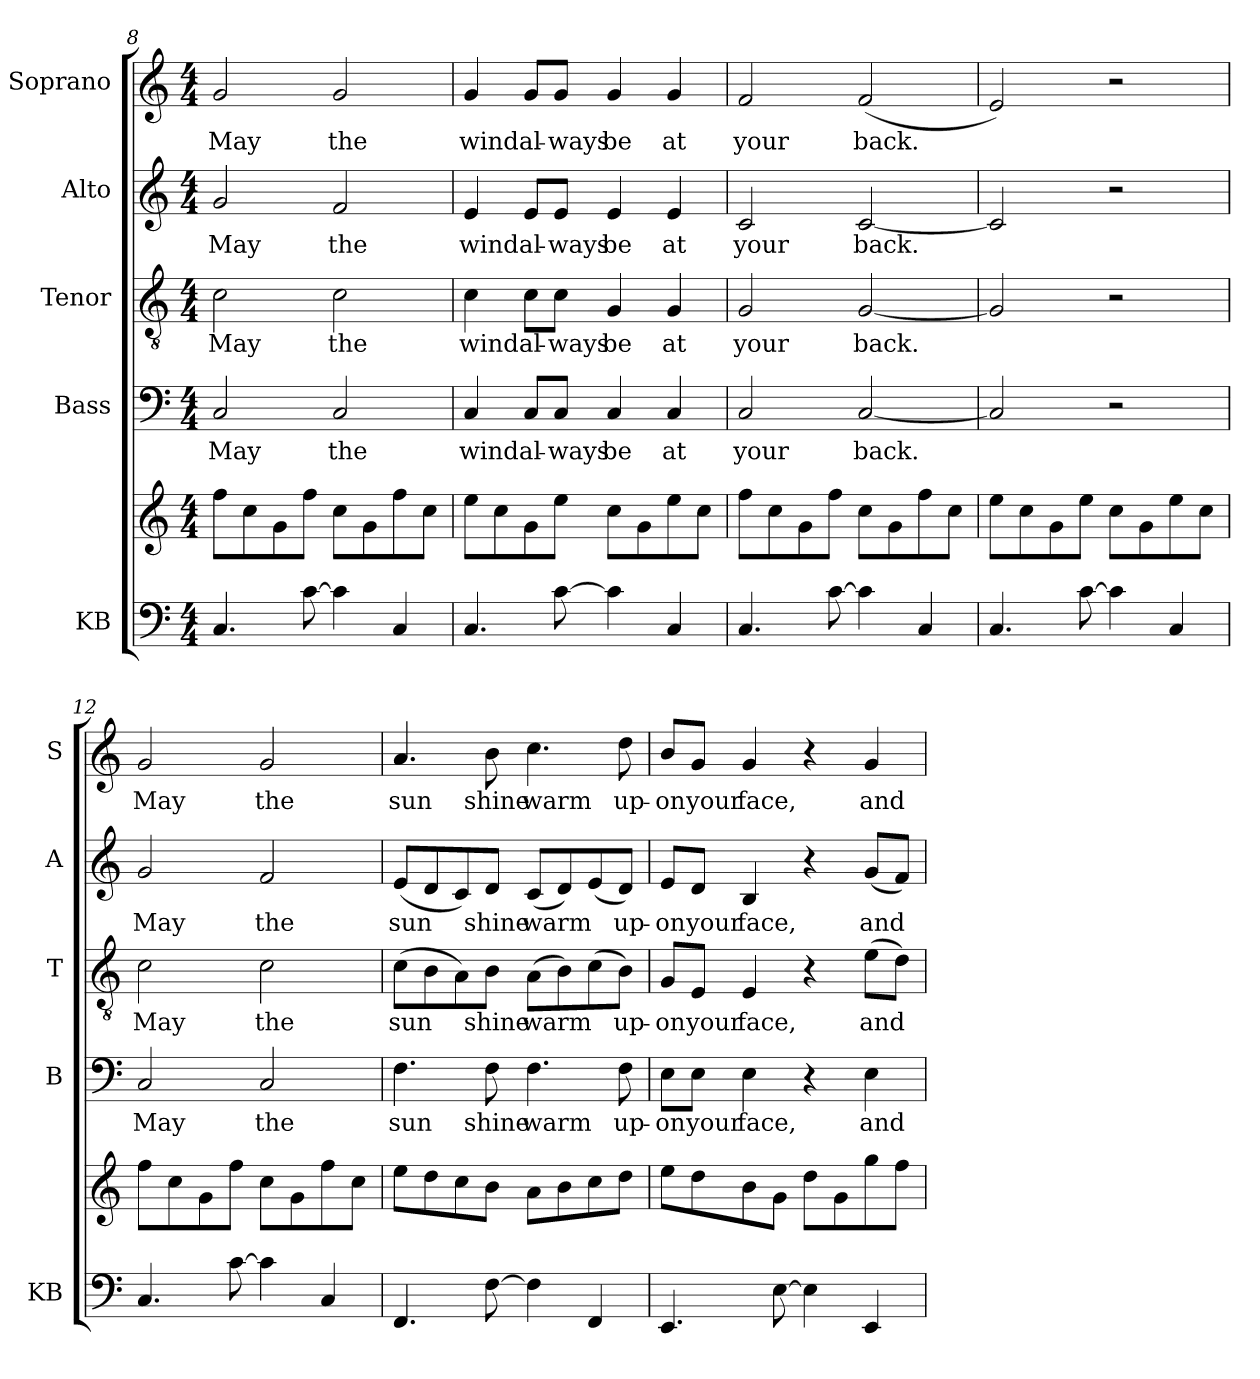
**kern	**kern	**kern	**text	**kern	**text	**kern	**text	**kern	**text
*part5	*part5	*part4	*part4	*part3	*part3	*part2	*part2	*part1	*part1
*staff6	*staff5	*staff4	*staff4	*staff3	*staff3	*staff2	*staff2	*staff1	*staff1
*I"KB	*	*I"Bass	*	*I"Tenor	*	*I"Alto	*	*I"Soprano	*
*I'KB	*	*I'B	*	*I'T	*	*I'A	*	*I'S	*
*clefF4	*clefG2	*clefF4	*	*clefGv2	*	*clefG2	*	*clefG2	*
*k[]	*k[]	*k[]	*	*k[]	*	*k[]	*	*k[]	*
*C:	*C:	*C:	*	*C:	*	*C:	*	*C:	*
*M4/4	*M4/4	*M4/4	*	*M4/4	*	*M4/4	*	*M4/4	*
=8	=8	=8	=8	=8	=8	=8	=8	=8	=8
!	!	!	!LO:LY:b	!	!LO:LY:b	!	!LO:LY:b	!	!LO:LY:b
4.C/	8ff\L	2C/	May	2c\	May	2g/	May	2g/	May
.	8cc\	.	.	.	.	.	.	.	.
.	8g\	.	.	.	.	.	.	.	.
[8c\	8ff\J	.	.	.	.	.	.	.	.
!	!	!	!LO:LY:b	!	!LO:LY:b	!	!LO:LY:b	!	!LO:LY:b
4c\]	8cc\L	2C/	the	2c\	the	2f/	the	2g/	the
.	8g\	.	.	.	.	.	.	.	.
4C/	8ff\	.	.	.	.	.	.	.	.
.	8cc\J	.	.	.	.	.	.	.	.
=9	=9	=9	=9	=9	=9	=9	=9	=9	=9
!	!	!	!LO:LY:b	!	!LO:LY:b	!	!LO:LY:b	!	!LO:LY:b
4.C/	8ee\L	4C/	wind	4c\	wind	4e/	wind	4g/	wind
.	8cc\	.	.	.	.	.	.	.	.
!	!	!	!LO:LY:b	!	!LO:LY:b	!	!LO:LY:b	!	!LO:LY:b
.	8g\	8C/L	al-	8c\L	al-	8e/L	al-	8g/L	al-
!	!	!	!LO:LY:b	!	!LO:LY:b	!	!LO:LY:b	!	!LO:LY:b
[8c\	8ee\J	8C/J	-ways	8c\J	-ways	8e/J	-ways	8g/J	-ways
!	!	!	!LO:LY:b	!	!LO:LY:b	!	!LO:LY:b	!	!LO:LY:b
4c\]	8cc\L	4C/	be	4G/	be	4e/	be	4g/	be
.	8g\	.	.	.	.	.	.	.	.
!	!	!	!LO:LY:b	!	!LO:LY:b	!	!LO:LY:b	!	!LO:LY:b
4C/	8ee\	4C/	at	4G/	at	4e/	at	4g/	at
.	8cc\J	.	.	.	.	.	.	.	.
=10	=10	=10	=10	=10	=10	=10	=10	=10	=10
!	!	!	!LO:LY:b	!	!LO:LY:b	!	!LO:LY:b	!	!LO:LY:b
4.C/	8ff\L	2C/	your	2G/	your	2c/	your	2f/	your
.	8cc\	.	.	.	.	.	.	.	.
.	8g\	.	.	.	.	.	.	.	.
[8c\	8ff\J	.	.	.	.	.	.	.	.
!	!	!	!LO:LY:b	!	!LO:LY:b	!	!LO:LY:b	!	!LO:LY:b
4c\]	8cc\L	[2C/	back.	[2G/	back.	[2c/	back.	(>2f/	back.
.	8g\	.	.	.	.	.	.	.	.
4C/	8ff\	.	.	.	.	.	.	.	.
.	8cc\J	.	.	.	.	.	.	.	.
=11	=11	=11	=11	=11	=11	=11	=11	=11	=11
4.C/	8ee\L	2C/]	.	2G/]	.	2c/]	.	2e/)	.
.	8cc\	.	.	.	.	.	.	.	.
.	8g\	.	.	.	.	.	.	.	.
[8c\	8ee\J	.	.	.	.	.	.	.	.
4c\]	8cc\L	2r	.	2r	.	2r	.	2r	.
.	8g\	.	.	.	.	.	.	.	.
4C/	8ee\	.	.	.	.	.	.	.	.
.	8cc\J	.	.	.	.	.	.	.	.
=12	=12	=12	=12	=12	=12	=12	=12	=12	=12
!	!	!	!LO:LY:b	!	!LO:LY:b	!	!LO:LY:b	!	!LO:LY:b
4.C/	8ff\L	2C/	May	2c\	May	2g/	May	2g/	May
.	8cc\	.	.	.	.	.	.	.	.
.	8g\	.	.	.	.	.	.	.	.
[8c\	8ff\J	.	.	.	.	.	.	.	.
!	!	!	!LO:LY:b	!	!LO:LY:b	!	!LO:LY:b	!	!LO:LY:b
4c\]	8cc\L	2C/	the	2c\	the	2f/	the	2g/	the
.	8g\	.	.	.	.	.	.	.	.
4C/	8ff\	.	.	.	.	.	.	.	.
.	8cc\J	.	.	.	.	.	.	.	.
!!LO:PB:g=z
=13	=13	=13	=13	=13	=13	=13	=13	=13	=13
!	!	!	!LO:LY:b	!	!LO:LY:b	!	!LO:LY:b	!	!LO:LY:b
4.FF/	8ee\L	4.F\	sun	(>8c\L	sun	(>8e/L	sun	4.a/	sun
.	8dd\	.	.	8B\	.	8d/	.	.	.
.	8cc\	.	.	8A\)	.	8c/)	.	.	.
!	!	!	!LO:LY:b	!	!LO:LY:b	!	!LO:LY:b	!	!LO:LY:b
[8F\	8b\J	8F\	shine	8B\J	shine	8d/J	shine	8b\	shine
!	!	!	!LO:LY:b	!	!LO:LY:b	!	!LO:LY:b	!	!LO:LY:b
4F\]	8a\L	4.F\	warm	(>8A\L	warm	(>8c/L	warm	4.cc\	warm
.	8b\	.	.	8B\)	.	8d/)	.	.	.
4FF/	8cc\	.	.	(>8c\	.	(>8e/	.	.	.
!	!	!	!LO:LY:b	!	!LO:LY:b	!	!LO:LY:b	!	!LO:LY:b
.	8dd\J	8F\	up-	8B\J)	up-	8d/J)	up-	8dd\	up-
=14	=14	=14	=14	=14	=14	=14	=14	=14	=14
!	!	!	!LO:LY:b	!	!LO:LY:b	!	!LO:LY:b	!	!LO:LY:b
4.EE/	8ee\L	8E\L	-on	8G/L	-on	8e/L	-on	8b/L	-on
!	!	!	!LO:LY:b	!	!LO:LY:b	!	!LO:LY:b	!	!LO:LY:b
.	8dd\	8E\J	your	8E/J	your	8d/J	your	8g/J	your
!	!	!	!LO:LY:b	!	!LO:LY:b	!	!LO:LY:b	!	!LO:LY:b
.	8b\	4E\	face,	4E/	face,	4B/	face,	4g/	face,
[8E\	8g\J	.	.	.	.	.	.	.	.
4E\]	8dd\L	4r	.	4r	.	4r	.	4r	.
.	8g\	.	.	.	.	.	.	.	.
!	!	!	!LO:LY:b	!	!LO:LY:b	!	!LO:LY:b	!	!LO:LY:b
4EE/	8gg\	4E\	and	(>8e\L	and	(>8g/L	and	4g/	and
.	8ff\J	.	.	8d\J)	.	8f/J)	.	.	.
=	=	=	=	=	=	=	=	=	=
*-	*-	*-	*-	*-	*-	*-	*-	*-	*-
